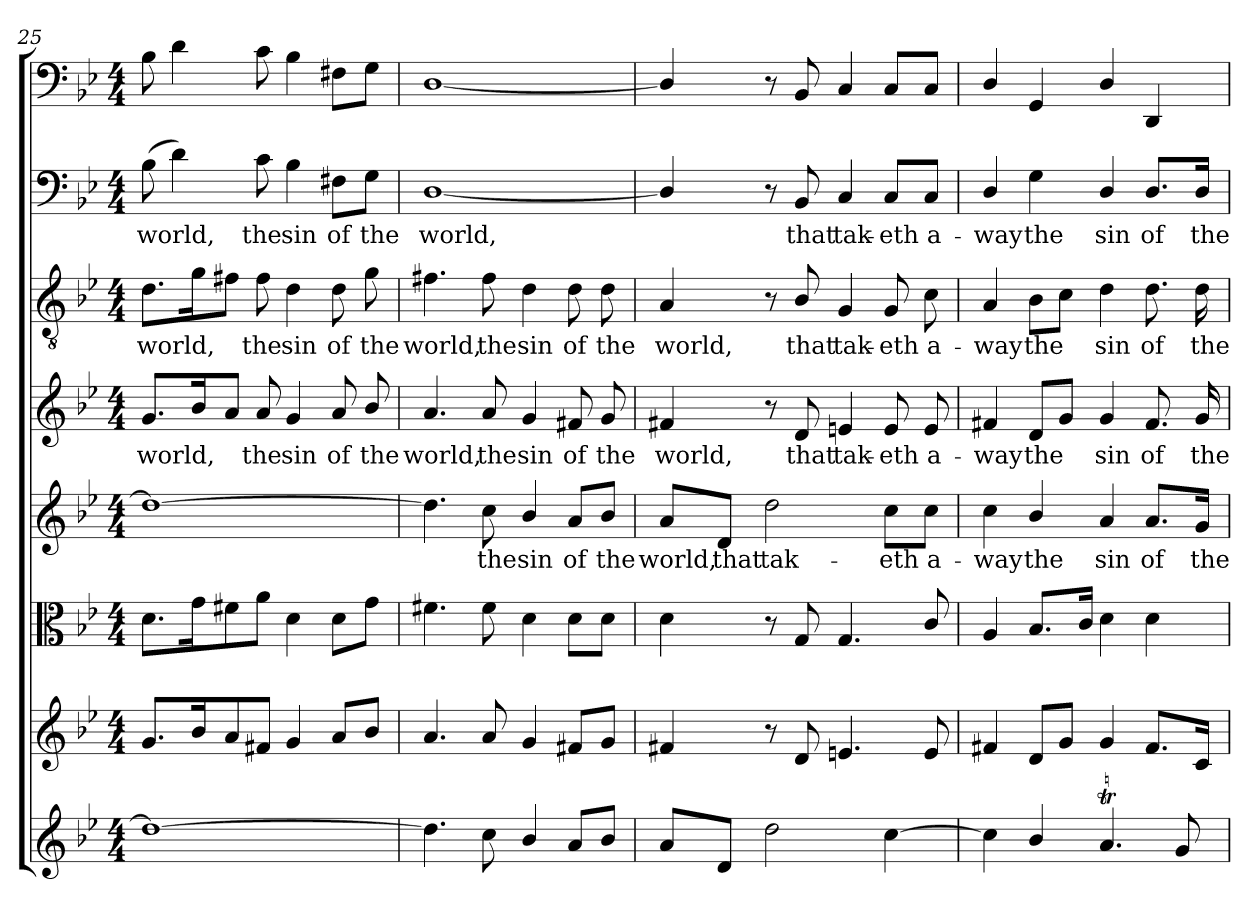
**kern	**kern	**kern	**kern	**text	**kern	**text	**kern	**text	**kern	**text	**kern
*part8	*part7	*part6	*part5	*part5	*part4	*part4	*part3	*part3	*part2	*part2	*part1
*staff8	*staff7	*staff6	*staff5	*staff5	*staff4	*staff4	*staff3	*staff3	*staff2	*staff2	*staff1
*clefG2	*clefG2	*clefC3	*clefG2	*	*clefG2	*	*clefGv2	*	*clefF4	*	*clefF4
*k[b-e-]	*k[b-e-]	*k[b-e-]	*k[b-e-]	*	*k[b-e-]	*	*k[b-e-]	*	*k[b-e-]	*	*k[b-e-]
*g:	*g:	*g:	*g:	*	*g:	*	*g:	*	*g:	*	*g:
*M4/4	*M4/4	*M4/4	*M4/4	*	*M4/4	*	*M4/4	*	*M4/4	*	*M4/4
=25	=25	=25	=25	=25	=25	=25	=25	=25	=25	=25	=25
1dd\_	8.g/L	8.d\L	1dd\_	.	8.g/L	world,	8.d\L	world,	(8B-\	world,	8B-\
.	.	.	.	.	.	.	.	.	4d\)	.	4d\
.	16b-/K	16g\K	.	.	16b-/K	.	16g\K	.	.	.	.
.	8a/	8f#X\	.	.	8a/J	.	8f#X\J	.	.	.	.
.	8f#X/J	8a\J	.	.	8a/	the	8f#\	the	8c\	the	8c\
.	4g/	4d\	.	.	4g/	sin	4d\	sin	4B-\	sin	4B-\
.	8a/L	8d\L	.	.	8a/	of	8d\	of	8F#X\L	of	8F#X\L
.	8b-/J	8g\J	.	.	8b-/	the	8g\	the	8G\J	the	8G\J
=26	=26	=26	=26	=26	=26	=26	=26	=26	=26	=26	=26
4.dd\]	4.a/	4.f#X\	4.dd\]	.	4.a/	world,	4.f#X\	world,	[1D/	world,	[1D/
8cc\	8a/	8f#\	8cc\	the	8a/	the	8f#\	the	.	.	.
4b-/	4g/	4d\	4b-/	sin	4g/	sin	4d\	sin	.	.	.
8a/L	8f#X/L	8d\L	8a/L	of	8f#X/	of	8d\	of	.	.	.
8b-/J	8g/J	8d\J	8b-/J	the	8g/	the	8d\	the	.	.	.
=27	=27	=27	=27	=27	=27	=27	=27	=27	=27	=27	=27
8a/L	4f#X/	4d\	8a/L	world,	4f#X/	world,	4A/	world,	4D/]	.	4D/]
8d/J	.	.	8d/J	that	.	.	.	.	.	.	.
2dd\	8r	8r	2dd\	tak-	8r	.	8r	.	8r	.	8r
.	8d/	8G/	.	.	8d/	that	8B-/	that	8BB-/	that	8BB-/
.	4.en/	4.G/	.	.	4en/	tak-	4G/	tak-	4C/	tak-	4C/
[4cc\	.	.	8cc\L	-eth	8e/	-eth	8G/	-eth	8C/L	-eth	8C/L
.	8e/	8c/	8cc\J	a-	8e/	a-	8c\	a-	8C/J	a-	8C/J
=28	=28	=28	=28	=28	=28	=28	=28	=28	=28	=28	=28
4cc\]	4f#X/	4A/	4cc\	-way	4f#X/	-way	4A/	-way	4D/	-way	4D/
4b-/	8d/L	8.B-/L	4b-/	the	8d/L	the	8B-\L	the	4G\	the	4GG/
.	8g/J	.	.	.	8g/J	.	8c\J	.	.	.	.
.	.	16c/Jk	.	.	.	.	.	.	.	.	.
4.aT/	4g/	4d\	4a/	sin	4g/	sin	4d\	sin	4D/	sin	4D/
.	8.f#/L	4d\	8.a/L	of	8.f#/	of	8.d\	of	8.D/L	of	4DD/
8g/	.	.	.	.	.	.	.	.	.	.	.
.	16c/Jk	.	16g/Jk	the	16g/	the	16d\	the	16D/Jk	the	.
=	=	=	=	=	=	=	=	=	=	=	=
*-	*-	*-	*-	*-	*-	*-	*-	*-	*-	*-	*-
